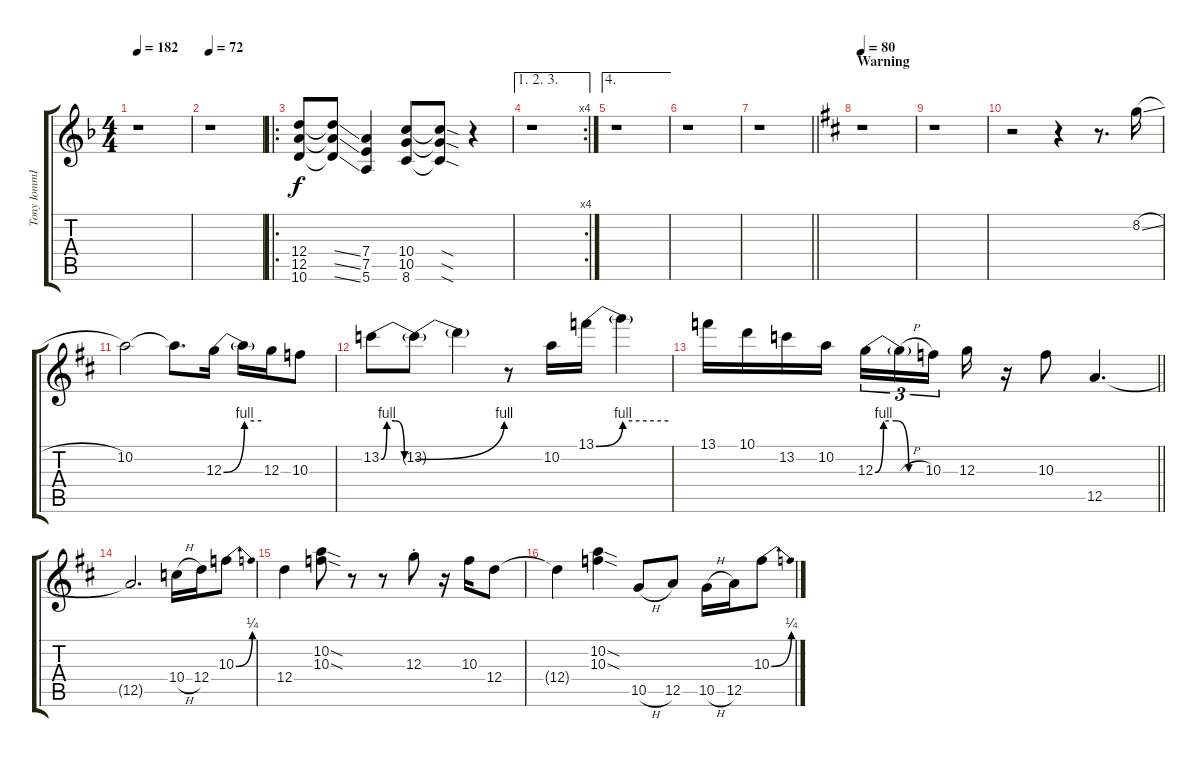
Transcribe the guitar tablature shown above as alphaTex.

\track ("Tony IommI Acoustic" "Tony IommI") {instrument acousticguitarnylon}
\staff {score tabs}
\tuning (E4 B3 G3 D3 A2 E2) {hide}
\ts (4 4)
\tempo 182
\clef g2
\ks f
r.1{dy f} |
\tempo 72
r.1 |
\ro
(12.4 12.5 10.6).8 (12.4{ss t} 12.5{ss t} 10.6{ss t}).8 (7.4 7.5 5.6).4 (10.4 10.5 8.6).8 (10.4{sod t} 10.5{sod t} 8.6{sod t}).8 r.4 |
\ae (1 2 3)
\rc 4
r.1 |
\ae 4
r.1 |
r.1 |
\barLineRight lightlight
r.1 |
\section ("" "Warning")
\tempo 80
\ks d
r.1 |
r.1 |
r.2 r.4 r.8{d} 8.2{sl}.16 |
10.2.2 10.2{t}.8{d} 12.3{be (bend 0 0 60 4)}.16 12.3{be (hold 0 4 60 4) t}.16 12.3.16 10.3.8 |
13.2{be (custom 0 0 10 4 25 4 40 0 60 0)}.8 13.2{be (bend 0 0 60 4) t}.8 13.2{t}.4 r.8 10.2.16 13.1{be (bend 0 0 60 4)}.16 13.1{be (hold 0 4 60 4) t}.4 |
\barLineRight lightlight
13.1.16 10.1.16 13.2.16 10.2.16 12.3{be (custom 0 0 10 4 25 4 40 0 60 0)}.16{tu (3 2)} 12.3{h t}.16{tu (3 2)} 10.3.16{tu (3 2) beam splitsecondary} 12.3.16 r.16 10.3.8 12.5.4{d} |
12.5{t}.2{d} 10.4{h}.16 12.4.16 10.3{be (bend 0 0 60 1)}.8 |
12.4.4 (10.2{sod} 10.3{sod}).8 r.8 r.8 12.3{st}.8 r.16 10.3.16 12.4.8 |
12.4{t}.4 (10.2{sod} 10.3{sod}).4 10.5{h}.8 12.5.8 10.5{h}.16 12.5.16 10.3{be (bend 0 0 60 1)}.8
